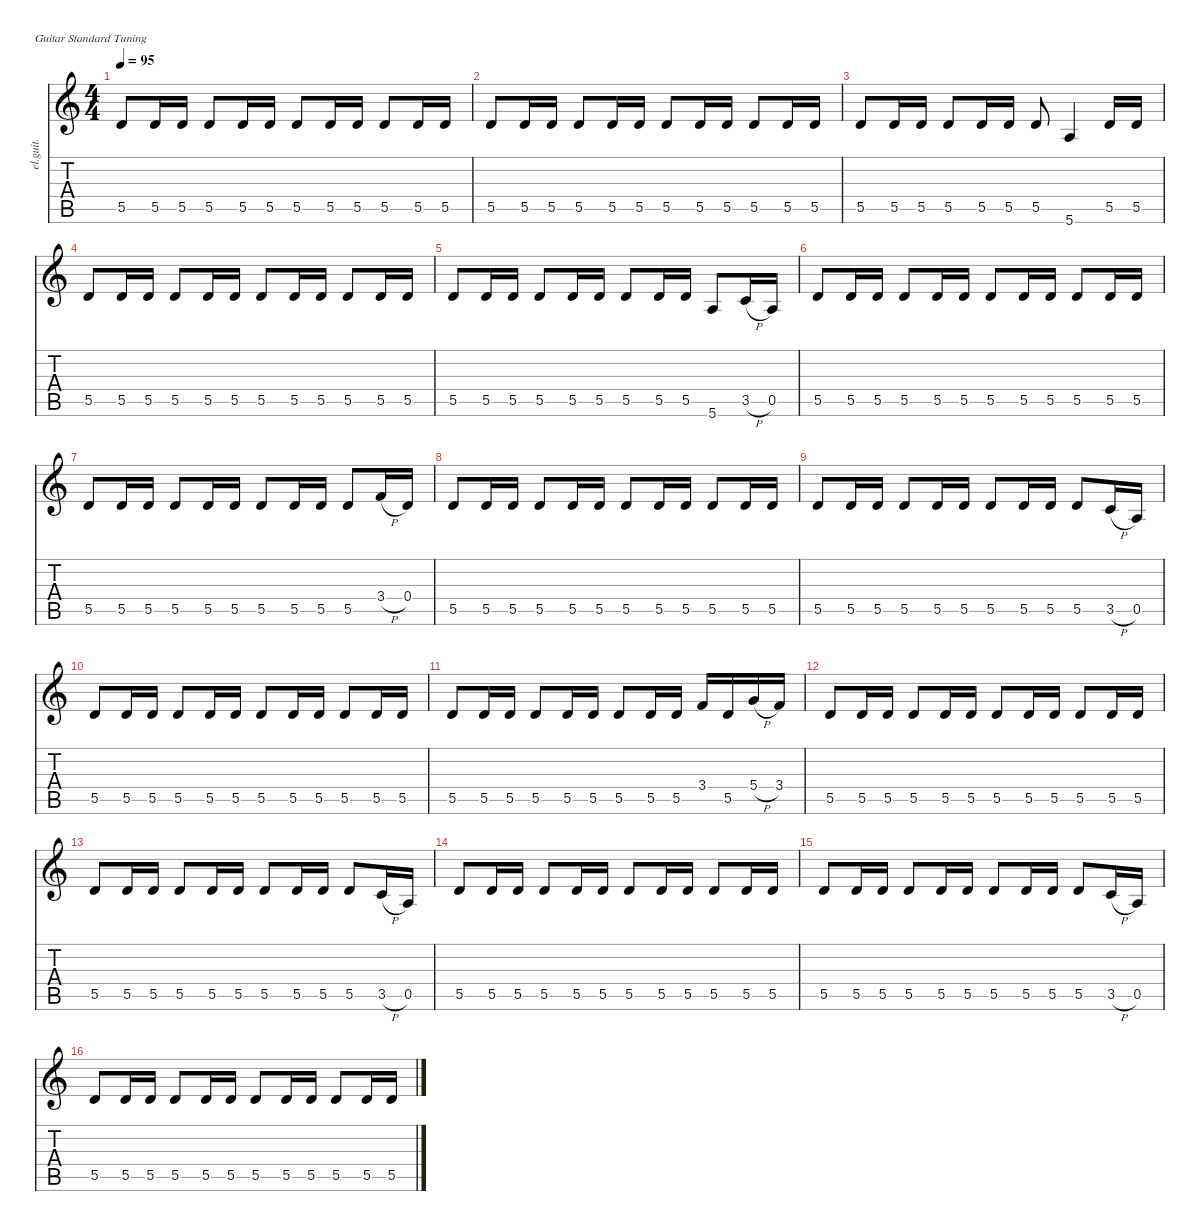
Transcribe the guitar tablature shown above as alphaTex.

\defaultSystemsLayout 4
\hideDynamics
\bracketExtendMode nobrackets
\otherSystemsTrackNameOrientation horizontal
\track ("Guit II" "el.guit.") {instrument electricguitarmuted}
\staff {score tabs}
\tuning (E4 B3 G3 D3 A2 E2)
\ts (4 4)
\tempo 95
\clef g2
\ks c
5.5.8{dy f beam Up} 5.5.16{beam Up} 5.5.16{beam Up} 5.5.8{beam Up} 5.5.16{beam Up} 5.5.16{beam Up} 5.5.8{beam Up} 5.5.16{beam Up} 5.5.16{beam Up} 5.5.8{beam Up} 5.5.16{beam Up} 5.5.16{beam Up} |
5.5.8{beam Up} 5.5.16{beam Up} 5.5.16{beam Up} 5.5.8{beam Up} 5.5.16{beam Up} 5.5.16{beam Up} 5.5.8{beam Up} 5.5.16{beam Up} 5.5.16{beam Up} 5.5.8{beam Up} 5.5.16{beam Up} 5.5.16{beam Up} |
5.5.8{beam Up} 5.5.16{beam Up} 5.5.16{beam Up} 5.5.8{beam Up} 5.5.16{beam Up} 5.5.16{beam Up} 5.5.8{beam Up} 5.6.4{beam Up} 5.5.16{beam Up} 5.5.16{beam Up} |
5.5.8{beam Up} 5.5.16{beam Up} 5.5.16{beam Up} 5.5.8{beam Up} 5.5.16{beam Up} 5.5.16{beam Up} 5.5.8{beam Up} 5.5.16{beam Up} 5.5.16{beam Up} 5.5.8{beam Up} 5.5.16{beam Up} 5.5.16{beam Up} |
5.5.8{beam Up} 5.5.16{beam Up} 5.5.16{beam Up} 5.5.8{beam Up} 5.5.16{beam Up} 5.5.16{beam Up} 5.5.8{beam Up} 5.5.16{beam Up} 5.5.16{beam Up} 5.6.8{beam Up} 3.5{h}.16{beam Up} 0.5.16{beam Up} |
5.5.8{beam Up} 5.5.16{beam Up} 5.5.16{beam Up} 5.5.8{beam Up} 5.5.16{beam Up} 5.5.16{beam Up} 5.5.8{beam Up} 5.5.16{beam Up} 5.5.16{beam Up} 5.5.8{beam Up} 5.5.16{beam Up} 5.5.16{beam Up} |
5.5.8{beam Up} 5.5.16{beam Up} 5.5.16{beam Up} 5.5.8{beam Up} 5.5.16{beam Up} 5.5.16{beam Up} 5.5.8{beam Up} 5.5.16{beam Up} 5.5.16{beam Up} 5.5.8{beam Up} 3.4{h}.16{beam Up} 0.4.16{beam Up} |
5.5.8{beam Up} 5.5.16{beam Up} 5.5.16{beam Up} 5.5.8{beam Up} 5.5.16{beam Up} 5.5.16{beam Up} 5.5.8{beam Up} 5.5.16{beam Up} 5.5.16{beam Up} 5.5.8{beam Up} 5.5.16{beam Up} 5.5.16{beam Up} |
5.5.8{beam Up} 5.5.16{beam Up} 5.5.16{beam Up} 5.5.8{beam Up} 5.5.16{beam Up} 5.5.16{beam Up} 5.5.8{beam Up} 5.5.16{beam Up} 5.5.16{beam Up} 5.5.8{beam Up} 3.5{h}.16{beam Up} 0.5.16{beam Up} |
5.5.8{beam Up} 5.5.16{beam Up} 5.5.16{beam Up} 5.5.8{beam Up} 5.5.16{beam Up} 5.5.16{beam Up} 5.5.8{beam Up} 5.5.16{beam Up} 5.5.16{beam Up} 5.5.8{beam Up} 5.5.16{beam Up} 5.5.16{beam Up} |
5.5.8{beam Up} 5.5.16{beam Up} 5.5.16{beam Up} 5.5.8{beam Up} 5.5.16{beam Up} 5.5.16{beam Up} 5.5.8{beam Up} 5.5.16{beam Up} 5.5.16{beam Up} 3.4.16{beam Up} 5.5.16{beam Up} 5.4{h}.16{beam Up} 3.4.16{beam Up} |
5.5.8{beam Up} 5.5.16{beam Up} 5.5.16{beam Up} 5.5.8{beam Up} 5.5.16{beam Up} 5.5.16{beam Up} 5.5.8{beam Up} 5.5.16{beam Up} 5.5.16{beam Up} 5.5.8{beam Up} 5.5.16{beam Up} 5.5.16{beam Up} |
5.5.8{beam Up} 5.5.16{beam Up} 5.5.16{beam Up} 5.5.8{beam Up} 5.5.16{beam Up} 5.5.16{beam Up} 5.5.8{beam Up} 5.5.16{beam Up} 5.5.16{beam Up} 5.5.8{beam Up} 3.5{h}.16{beam Up} 0.5.16{beam Up} |
5.5.8{beam Up} 5.5.16{beam Up} 5.5.16{beam Up} 5.5.8{beam Up} 5.5.16{beam Up} 5.5.16{beam Up} 5.5.8{beam Up} 5.5.16{beam Up} 5.5.16{beam Up} 5.5.8{beam Up} 5.5.16{beam Up} 5.5.16{beam Up} |
5.5.8{beam Up} 5.5.16{beam Up} 5.5.16{beam Up} 5.5.8{beam Up} 5.5.16{beam Up} 5.5.16{beam Up} 5.5.8{beam Up} 5.5.16{beam Up} 5.5.16{beam Up} 5.5.8{beam Up} 3.5{h}.16{beam Up} 0.5.16{beam Up} |
5.5.8{beam Up} 5.5.16{beam Up} 5.5.16{beam Up} 5.5.8{beam Up} 5.5.16{beam Up} 5.5.16{beam Up} 5.5.8{beam Up} 5.5.16{beam Up} 5.5.16{beam Up} 5.5.8{beam Up} 5.5.16{beam Up} 5.5.16{beam Up}
